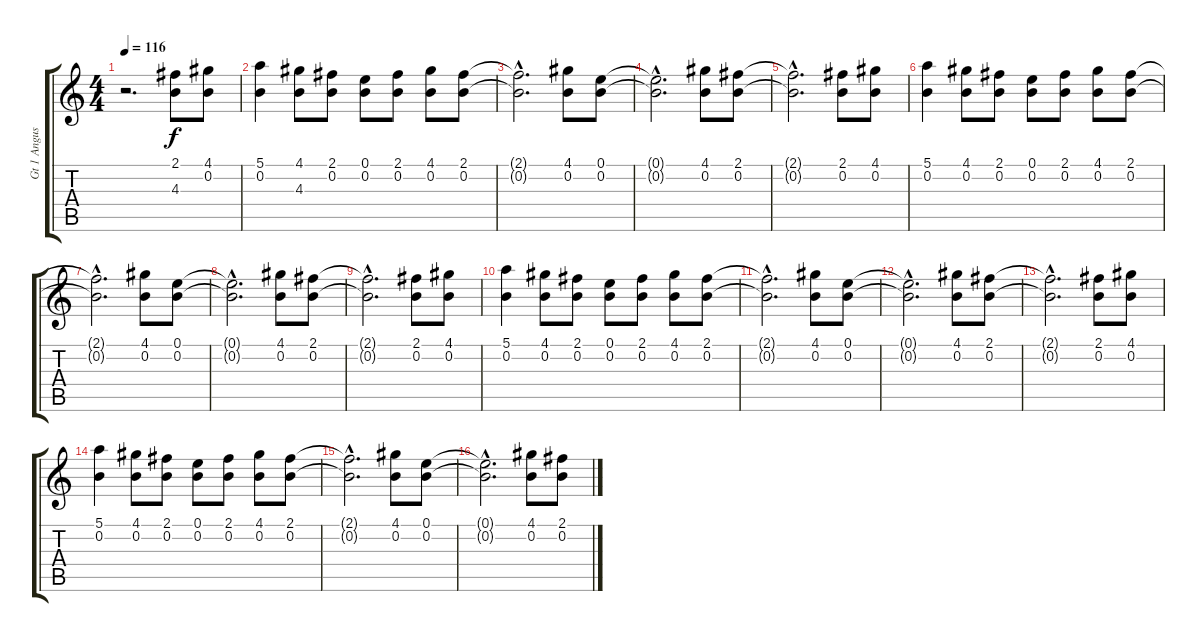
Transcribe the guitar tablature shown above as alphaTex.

\track ("Gt 1 Angus" "Gt 1 Angus") {instrument overdrivenguitar}
\staff {score tabs}
\tuning (E4 B3 G3 D3 A2 E2) {hide}
\ts (4 4)
\tempo 116
\clef g2
\ks c
r.2{d dy f instrument overdrivenguitar} (2.1 4.3).8 (4.1 0.2).8 |
(5.1 0.2).4 (4.1 4.3).8 (2.1 0.2).8 (0.1 0.2).8 (2.1 0.2).8 (4.1 0.2).8 (2.1 0.2).8 |
(2.1{hac t} 0.2{hac t}).2{d} (4.1 0.2).8 (0.1 0.2).8 |
(0.1{hac t} 0.2{hac t}).2{d} (4.1 0.2).8 (2.1 0.2).8 |
(2.1{hac t} 0.2{hac t}).2{d} (2.1 0.2).8 (4.1 0.2).8 |
(5.1 0.2).4 (4.1 0.2).8 (2.1 0.2).8 (0.1 0.2).8 (2.1 0.2).8 (4.1 0.2).8 (2.1 0.2).8 |
(2.1{hac t} 0.2{hac t}).2{d} (4.1 0.2).8 (0.1 0.2).8 |
(0.1{hac t} 0.2{hac t}).2{d} (4.1 0.2).8 (2.1 0.2).8 |
(2.1{hac t} 0.2{hac t}).2{d} (2.1 0.2).8 (4.1 0.2).8 |
(5.1 0.2).4 (4.1 0.2).8 (2.1 0.2).8 (0.1 0.2).8 (2.1 0.2).8 (4.1 0.2).8 (2.1 0.2).8 |
(2.1{hac t} 0.2{hac t}).2{d} (4.1 0.2).8 (0.1 0.2).8 |
(0.1{hac t} 0.2{hac t}).2{d} (4.1 0.2).8 (2.1 0.2).8 |
(2.1{hac t} 0.2{hac t}).2{d} (2.1 0.2).8 (4.1 0.2).8 |
(5.1 0.2).4 (4.1 0.2).8 (2.1 0.2).8 (0.1 0.2).8 (2.1 0.2).8 (4.1 0.2).8 (2.1 0.2).8 |
(2.1{hac t} 0.2{hac t}).2{d} (4.1 0.2).8 (0.1 0.2).8 |
(0.1{hac t} 0.2{hac t}).2{d} (4.1 0.2).8 (2.1 0.2).8
